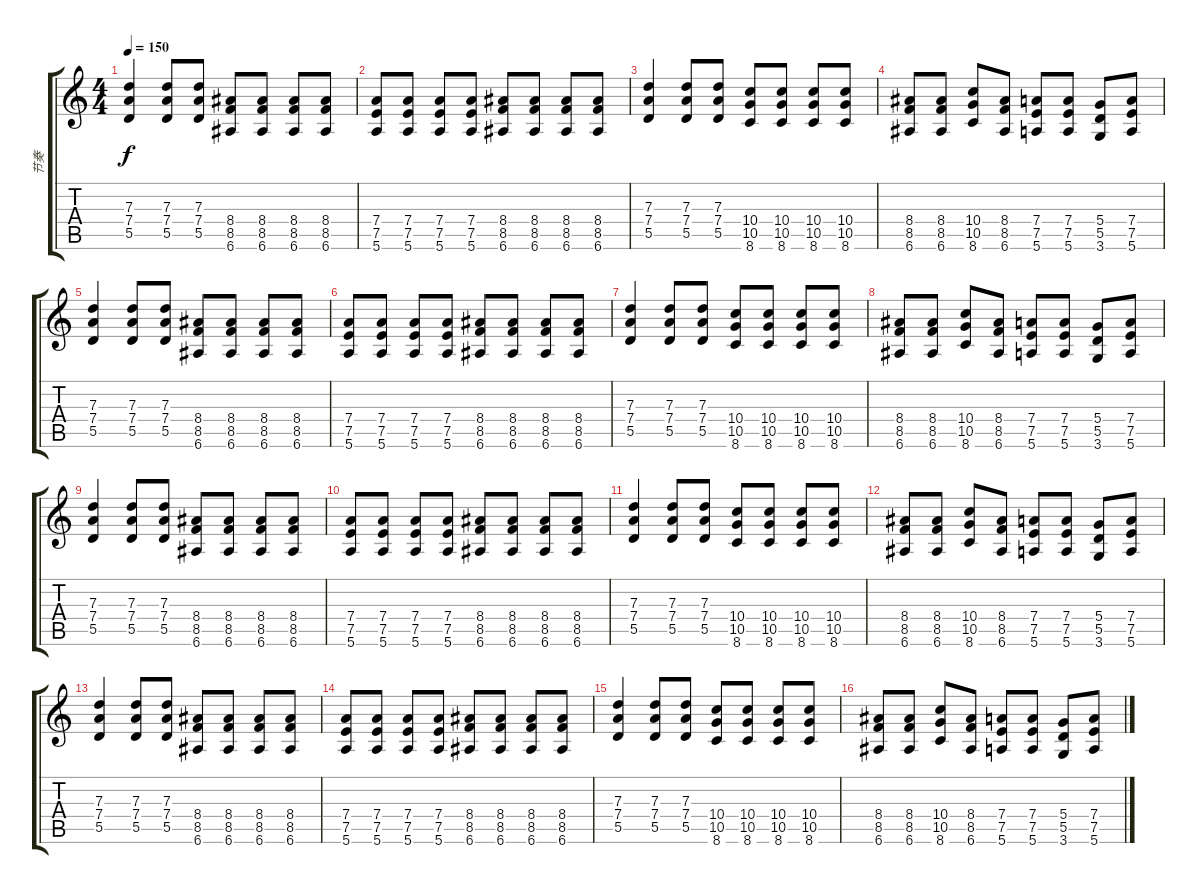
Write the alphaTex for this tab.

\track ("节奏" "节奏") {instrument distortionguitar}
\staff {score tabs}
\tuning (E4 B3 G3 D3 A2 E2) {hide}
\ts (4 4)
\tempo 150
\clef g2
\ks c
(7.3 7.4 5.5).4{dy f} (7.3 7.4 5.5).8 (7.3 7.4 5.5).8 (8.4 8.5 6.6).8 (8.4 8.5 6.6).8 (8.4 8.5 6.6).8 (8.4 8.5 6.6).8 |
(7.4 7.5 5.6).8 (7.4 7.5 5.6).8 (7.4 7.5 5.6).8 (7.4 7.5 5.6).8 (8.4 8.5 6.6).8 (8.4 8.5 6.6).8 (8.4 8.5 6.6).8 (8.4 8.5 6.6).8 |
(7.3 7.4 5.5).4 (7.3 7.4 5.5).8 (7.3 7.4 5.5).8 (10.4 10.5 8.6).8 (10.4 10.5 8.6).8 (10.4 10.5 8.6).8 (10.4 10.5 8.6).8 |
(8.4 8.5 6.6).8 (8.4 8.5 6.6).8 (10.4 10.5 8.6).8 (8.4 8.5 6.6).8 (7.4 7.5 5.6).8 (7.4 7.5 5.6).8 (5.4 5.5 3.6).8 (7.4 7.5 5.6).8 |
(7.3 7.4 5.5).4 (7.3 7.4 5.5).8 (7.3 7.4 5.5).8 (8.4 8.5 6.6).8 (8.4 8.5 6.6).8 (8.4 8.5 6.6).8 (8.4 8.5 6.6).8 |
(7.4 7.5 5.6).8 (7.4 7.5 5.6).8 (7.4 7.5 5.6).8 (7.4 7.5 5.6).8 (8.4 8.5 6.6).8 (8.4 8.5 6.6).8 (8.4 8.5 6.6).8 (8.4 8.5 6.6).8 |
(7.3 7.4 5.5).4 (7.3 7.4 5.5).8 (7.3 7.4 5.5).8 (10.4 10.5 8.6).8 (10.4 10.5 8.6).8 (10.4 10.5 8.6).8 (10.4 10.5 8.6).8 |
(8.4 8.5 6.6).8 (8.4 8.5 6.6).8 (10.4 10.5 8.6).8 (8.4 8.5 6.6).8 (7.4 7.5 5.6).8 (7.4 7.5 5.6).8 (5.4 5.5 3.6).8 (7.4 7.5 5.6).8 |
(7.3 7.4 5.5).4 (7.3 7.4 5.5).8 (7.3 7.4 5.5).8 (8.4 8.5 6.6).8 (8.4 8.5 6.6).8 (8.4 8.5 6.6).8 (8.4 8.5 6.6).8 |
(7.4 7.5 5.6).8 (7.4 7.5 5.6).8 (7.4 7.5 5.6).8 (7.4 7.5 5.6).8 (8.4 8.5 6.6).8 (8.4 8.5 6.6).8 (8.4 8.5 6.6).8 (8.4 8.5 6.6).8 |
(7.3 7.4 5.5).4 (7.3 7.4 5.5).8 (7.3 7.4 5.5).8 (10.4 10.5 8.6).8 (10.4 10.5 8.6).8 (10.4 10.5 8.6).8 (10.4 10.5 8.6).8 |
(8.4 8.5 6.6).8 (8.4 8.5 6.6).8 (10.4 10.5 8.6).8 (8.4 8.5 6.6).8 (7.4 7.5 5.6).8 (7.4 7.5 5.6).8 (5.4 5.5 3.6).8 (7.4 7.5 5.6).8 |
(7.3 7.4 5.5).4 (7.3 7.4 5.5).8 (7.3 7.4 5.5).8 (8.4 8.5 6.6).8 (8.4 8.5 6.6).8 (8.4 8.5 6.6).8 (8.4 8.5 6.6).8 |
(7.4 7.5 5.6).8 (7.4 7.5 5.6).8 (7.4 7.5 5.6).8 (7.4 7.5 5.6).8 (8.4 8.5 6.6).8 (8.4 8.5 6.6).8 (8.4 8.5 6.6).8 (8.4 8.5 6.6).8 |
(7.3 7.4 5.5).4 (7.3 7.4 5.5).8 (7.3 7.4 5.5).8 (10.4 10.5 8.6).8 (10.4 10.5 8.6).8 (10.4 10.5 8.6).8 (10.4 10.5 8.6).8 |
(8.4 8.5 6.6).8 (8.4 8.5 6.6).8 (10.4 10.5 8.6).8 (8.4 8.5 6.6).8 (7.4 7.5 5.6).8 (7.4 7.5 5.6).8 (5.4 5.5 3.6).8 (7.4 7.5 5.6).8
